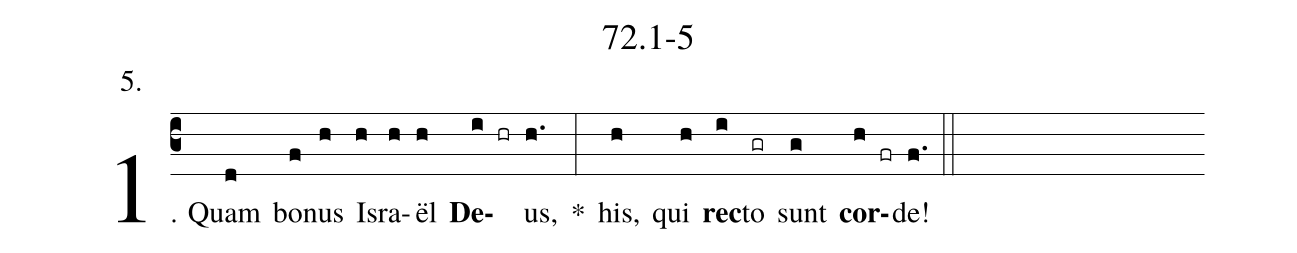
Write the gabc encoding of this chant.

name: 72.1-5;
annotation: 5.;
%%
(c3)1. Quam(d) bo(f)nus(h) Is(h)ra(h)ël(h) <b>De</b>(i hr)us,(h.) *(:) his,(h) qui(h) <b>rec</b>(i)to(gr) sunt(g) <b>cor</b>(h fr)de!(f.) (::)


%E(h) u(h) o(i) u(g) a(h) e.(f.) (::)
